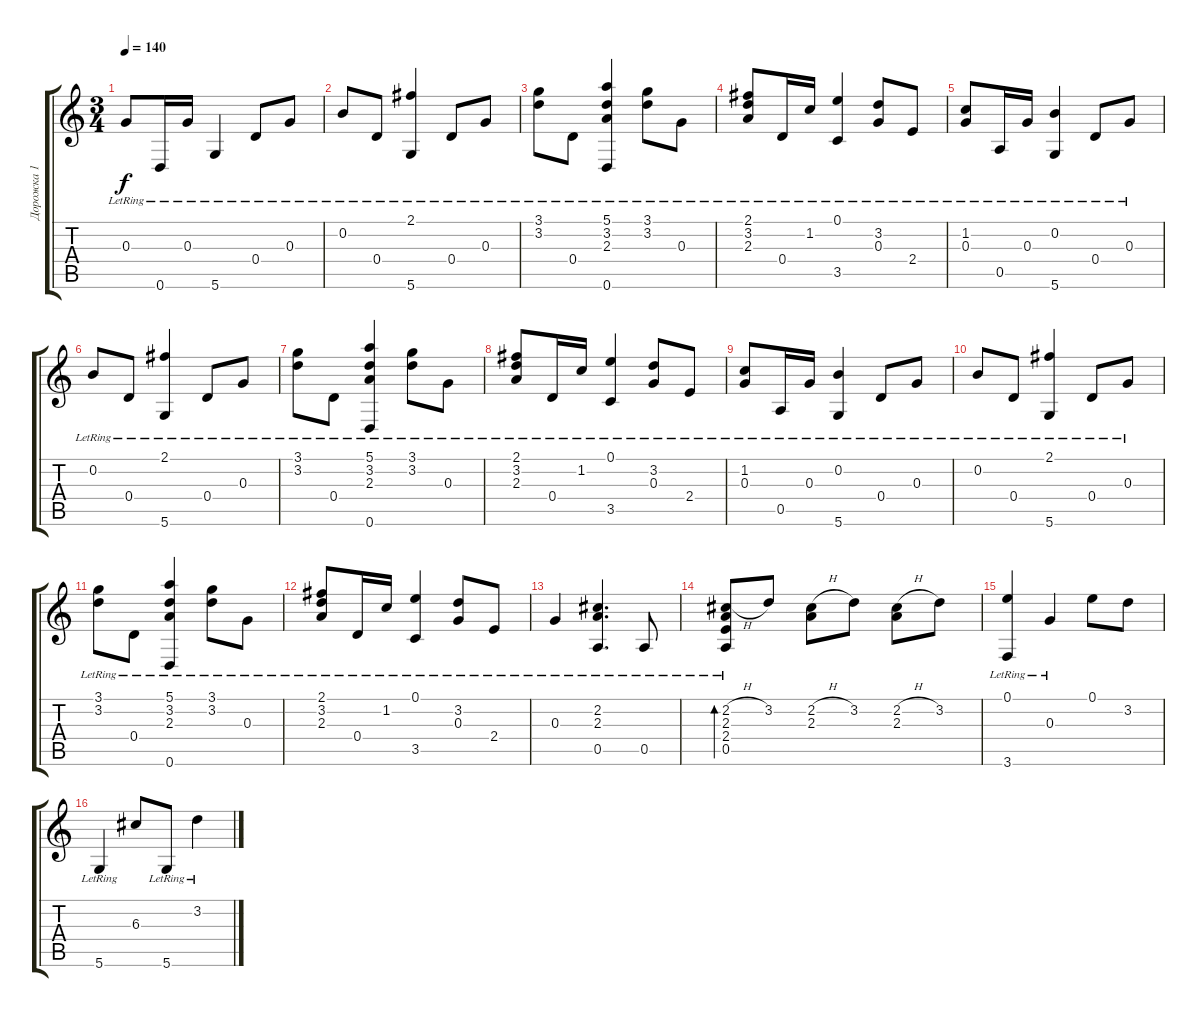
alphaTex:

\track ("Дорожка 1" "Дорожка 1") {instrument acousticguitarsteel}
\staff {score tabs}
\tuning (E4 B3 G3 D3 A2 D2) {hide}
\ts (3 4)
\tempo 140
\clef g2
\ks c
0.3{lr}.8{dy f} 0.6{lr}.16 0.3{lr}.16 5.6{lr}.4 0.4{lr}.8 0.3{lr}.8 |
0.2{lr}.8 0.4{lr}.8 (2.1{lr} 5.6{lr}).4 0.4{lr}.8 0.3{lr}.8 |
(3.1{lr} 3.2{lr}).8 0.4{lr}.8 (5.1{lr} 3.2{lr} 2.3{lr} 0.6{lr}).4 (3.1{lr} 3.2{lr}).8 0.3{lr}.8 |
(2.1{lr} 3.2{lr} 2.3{lr}).8 0.4{lr}.16 1.2{lr}.16 (0.1{lr} 3.5{lr}).4 (3.2{lr} 0.3{lr}).8 2.4{lr}.8 |
(1.2{lr} 0.3{lr}).8 0.5{lr}.16 0.3{lr}.16 (0.2{lr} 5.6{lr}).4 0.4{lr}.8 0.3{lr}.8 |
0.2{lr}.8 0.4{lr}.8 (2.1{lr} 5.6{lr}).4 0.4{lr}.8 0.3{lr}.8 |
(3.1{lr} 3.2{lr}).8 0.4{lr}.8 (5.1{lr} 3.2{lr} 2.3{lr} 0.6{lr}).4 (3.1{lr} 3.2{lr}).8 0.3{lr}.8 |
(2.1{lr} 3.2{lr} 2.3{lr}).8 0.4{lr}.16 1.2{lr}.16 (0.1{lr} 3.5{lr}).4 (3.2{lr} 0.3{lr}).8 2.4{lr}.8 |
(1.2{lr} 0.3{lr}).8 0.5{lr}.16 0.3{lr}.16 (0.2{lr} 5.6{lr}).4 0.4{lr}.8 0.3{lr}.8 |
0.2{lr}.8 0.4{lr}.8 (2.1{lr} 5.6{lr}).4 0.4{lr}.8 0.3{lr}.8 |
(3.1{lr} 3.2{lr}).8 0.4{lr}.8 (5.1{lr} 3.2{lr} 2.3{lr} 0.6{lr}).4 (3.1{lr} 3.2{lr}).8 0.3{lr}.8 |
(2.1{lr} 3.2{lr} 2.3{lr}).8 0.4{lr}.16 1.2{lr}.16 (0.1{lr} 3.5{lr}).4 (3.2{lr} 0.3{lr}).8 2.4{lr}.8 |
0.3{lr}.4 (2.2{lr} 2.3{lr} 0.5{lr}).4{d} 0.5{lr}.8 |
(2.2{h lr} 2.3{lr} 2.4{lr} 0.5{lr}).8{bd 120} 3.2.8 (2.2{h} 2.3).8 3.2.8 (2.2{h} 2.3).8 3.2.8 |
(0.1{lr} 3.6{lr}).4 0.3{lr}.4 0.1.8 3.2.8 |
5.6{lr}.4 6.3.8 5.6{lr}.8 3.2{lr}.4
